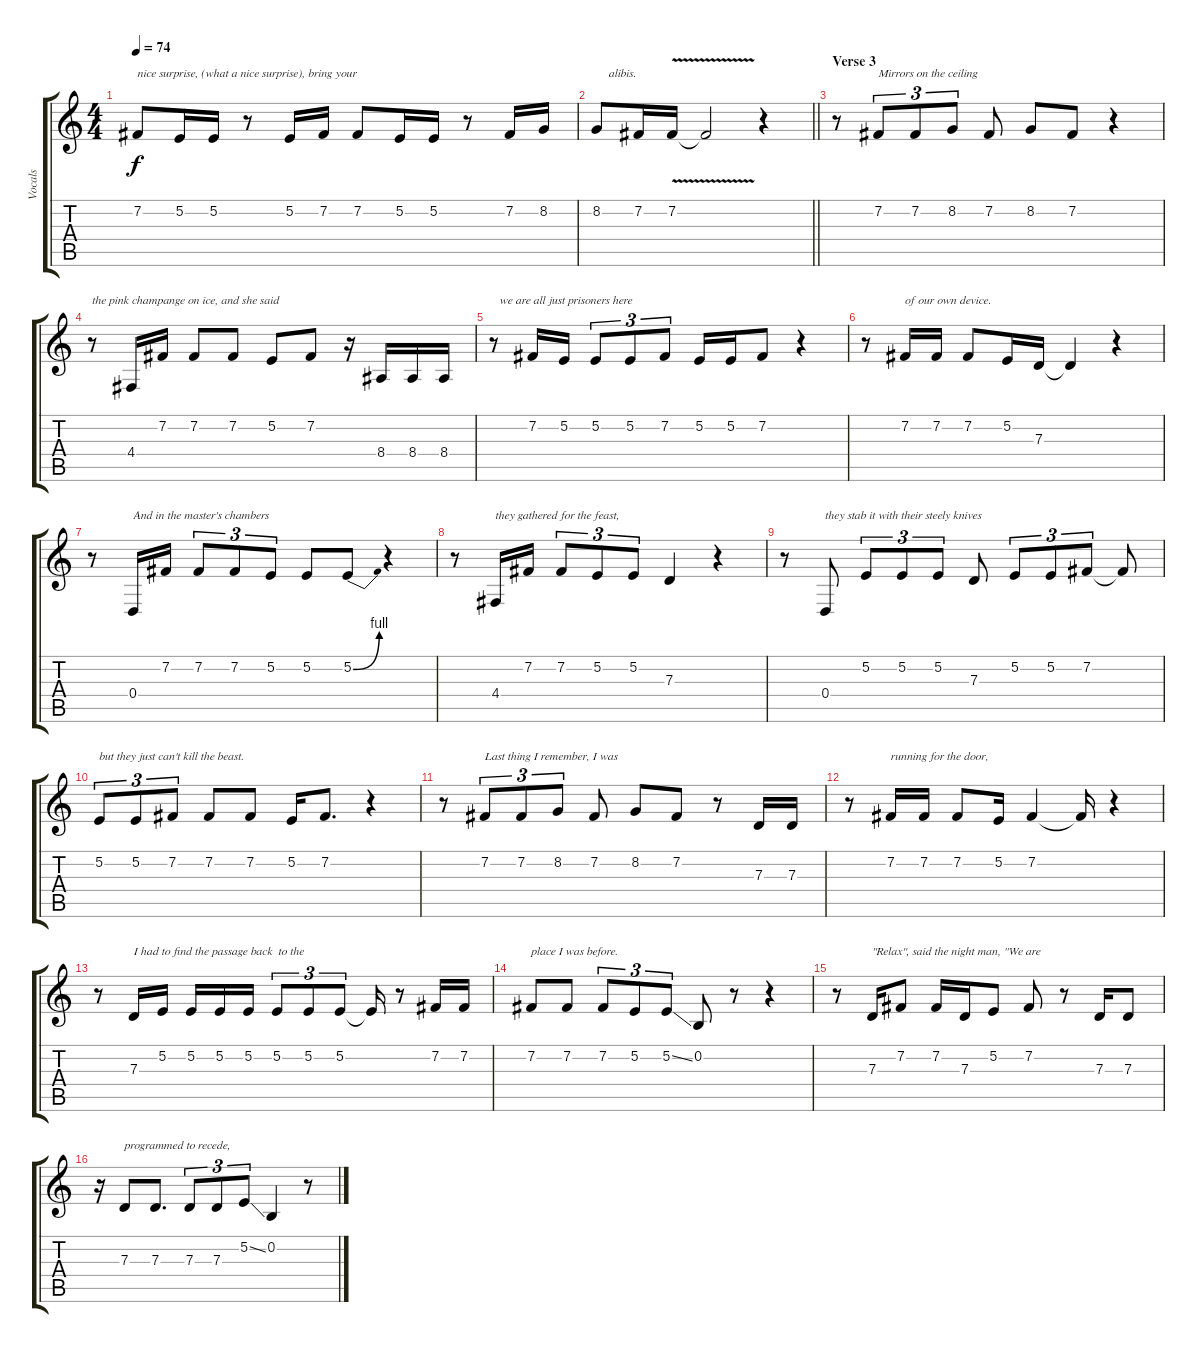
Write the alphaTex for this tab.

\track ("Vocals" "Vocals") {instrument lead3calliope}
\staff {score tabs}
\tuning (E4 B3 G3 D3 A2 E2) {hide}
\ts (4 4)
\tempo 74
\clef g2
\ks c
7.2.8{txt "nice surprise, (what a nice surprise), bring your" dy f} 5.2.16 5.2.16 r.8 5.2.16{volume 14 balance 0} 7.2.16 7.2.8 5.2.16 5.2.16 r.8 7.2.16{volume 16 balance 8} 8.2.16 |
\barLineRight lightlight
8.2.8{txt "    alibis."} 7.2.16 7.2{v}.16 7.2{t}.2 r.4 |
\section ("" "Verse 3")
r.8 7.2.8{tu (3 2) txt "Mirrors on the ceiling"} 7.2.8{tu (3 2)} 8.2.8{tu (3 2)} 7.2.8 8.2.8 7.2.8 r.4 |
r.8{txt "the pink champange on ice, and she said"} 4.4.16 7.2.16 7.2.8 7.2.8 5.2.8 7.2.8 r.16 8.4.16 8.4.16 8.4.16 |
r.8{txt "  we are all just prisoners here"} 7.2.16 5.2.16 5.2.8{tu (3 2)} 5.2.8{tu (3 2)} 7.2.8{tu (3 2)} 5.2.16 5.2.16 7.2.8 r.4 |
r.8 7.2.16{txt "of our own device."} 7.2.16 7.2.8 5.2.16 7.3.16 7.3{t}.4 r.4 |
r.8 0.4.16{txt "And in the master's chambers"} 7.2.16 7.2.8{tu (3 2)} 7.2.8{tu (3 2)} 5.2.8{tu (3 2)} 5.2.8 5.2{be (bend 0 0 60 4)}.8 r.4 |
r.8 4.4.16{txt "they gathered for the feast,"} 7.2.16 7.2.8{tu (3 2)} 5.2.8{tu (3 2)} 5.2.8{tu (3 2)} 7.3.4 r.4 |
r.8 0.4.8{txt "they stab it with their steely knives"} 5.2.8{tu (3 2)} 5.2.8{tu (3 2)} 5.2.8{tu (3 2)} 7.3.8 5.2.8{tu (3 2)} 5.2.8{tu (3 2)} 7.2.8{tu (3 2)} 7.2{t}.8 |
5.2.8{tu (3 2) txt "but they just can't kill the beast."} 5.2.8{tu (3 2)} 7.2.8{tu (3 2)} 7.2.8 7.2.8 5.2.16 7.2.8{d} r.4 |
r.8 7.2.8{tu (3 2) txt "Last thing I remember, I was"} 7.2.8{tu (3 2)} 8.2.8{tu (3 2)} 7.2.8 8.2.8 7.2.8 r.8 7.3.16 7.3.16 |
r.8 7.2.16{txt "running for the door,"} 7.2.16 7.2.8 5.2.16 7.2.4 7.2{t}.16 r.4 |
r.8 7.3.16{txt "I had to find the passage back  to the"} 5.2.16 5.2.16 5.2.16 5.2.16 5.2.8{tu (3 2)} 5.2.8{tu (3 2)} 5.2.8{tu (3 2)} 5.2{t}.16 r.8 7.2.16 7.2.16 |
7.2.8{txt "place I was before."} 7.2.8 7.2.8{tu (3 2)} 5.2.8{tu (3 2)} 5.2{ss}.8{tu (3 2)} 0.2.8 r.8 r.4 |
r.8 7.3.16{txt "\"Relax\", said the night man, \"We are"} 7.2.8 7.2.16 7.3.16 5.2.8 7.2.8 r.8 7.3.16 7.3.8 |
r.16 7.3.8{txt "programmed to recede,"} 7.3.8{d} 7.3.8{tu (3 2)} 7.3.8{tu (3 2)} 5.2{ss}.8{tu (3 2)} 0.2.4 r.8
